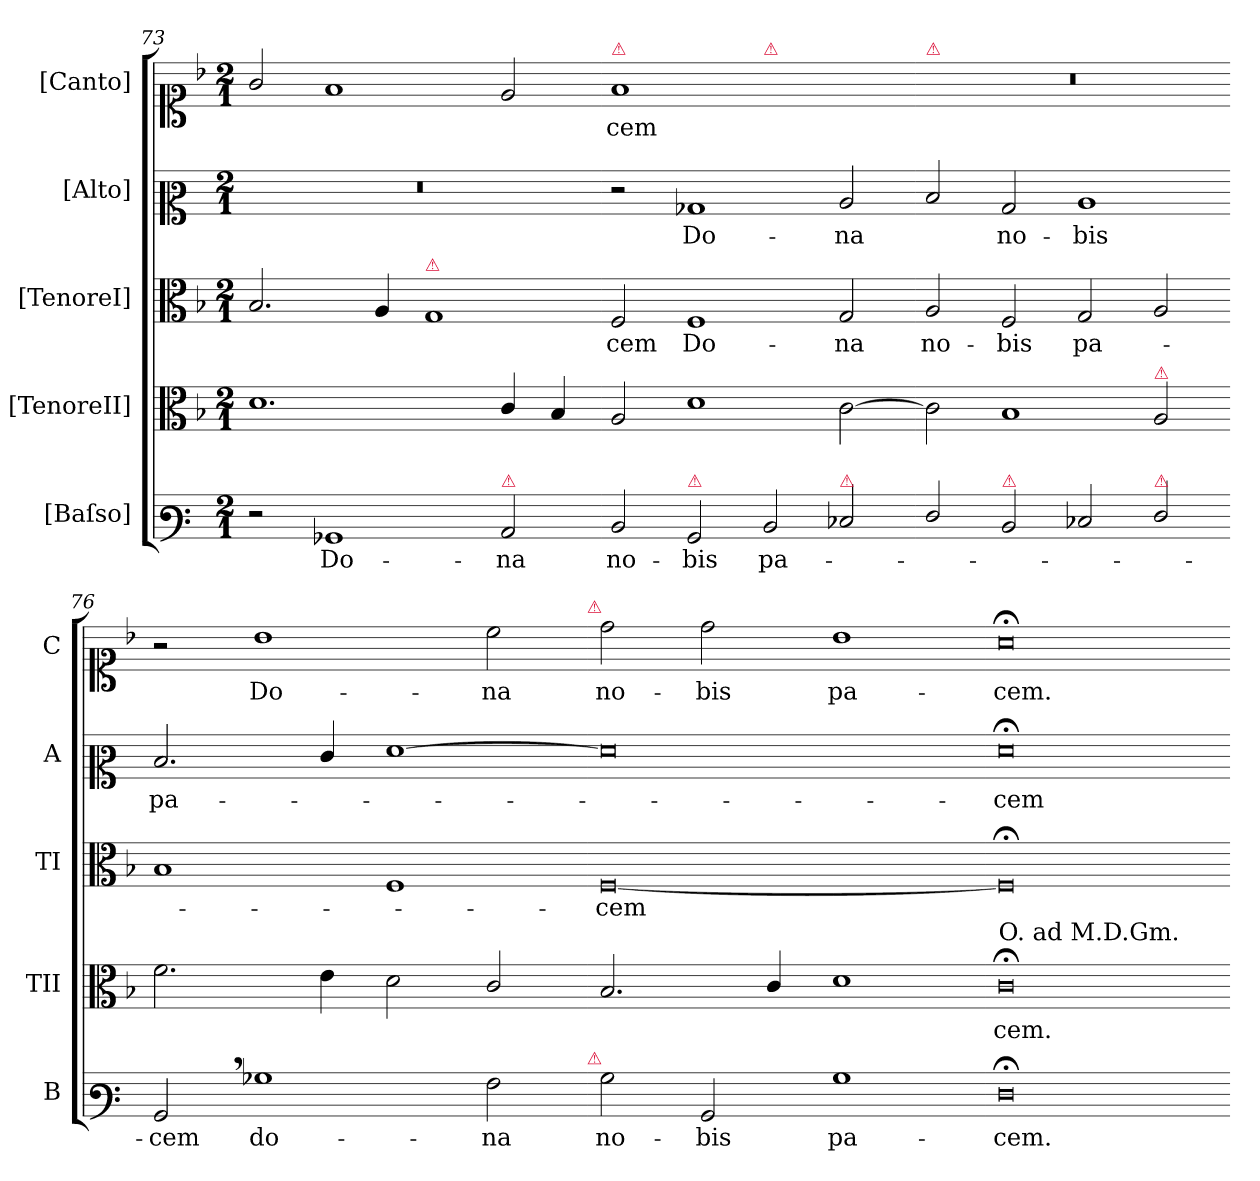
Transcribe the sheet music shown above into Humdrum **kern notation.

**kern	**text	**kern	**text	**kern	**text	**kern	**text	**kern	**text
*part5	*part5	*part4	*part4	*part3	*part3	*part2	*part2	*part1	*part1
*staff5	*staff5	*staff4	*staff4	*staff3	*staff3	*staff2	*staff2	*staff1	*staff1
*I"[Baſso]	*	*I"[TenoreII]	*	*I"[TenoreI]	*	*I"[Alto]	*	*I"[Canto]	*
*I'B	*	*I'TII	*	*I'TI	*	*I'A	*	*I'C	*
*clefF3	*	*clefC3	*	*clefC3	*	*clefC2	*	*clefC1	*
*	*	*k[b-]	*	*k[b-]	*	*	*	*k[b-]	*
*M2/1	*	*M2/1	*	*M2/1	*	*M2/1	*	*M2/1	*
=73	=73	=73	=73	=73	=73	=73	=73	=73	=73
2r	.	1.d\	.	2.B-/	.	0r	.	2g/	.
1BB-/	Do-	.	.	.	.	.	.	1f/	.
.	.	.	.	4A/	.	.	.	.	.
!	!	!	!	!LO:TX:a:color=crimson:t=⚠	!	!	!	!	!
.	.	.	.	1G/	.	.	.	.	.
!LO:TX:a:color=crimson:t=⚠	!	!	!	!	!	!	!	!	!
2C/	-na	4c/	.	.	.	.	.	2e/	.
.	.	4B-/	.	.	.	.	.	.	.
=74-	=74-	=74-	=74-	=74-	=74-	=74-	=74-	=74-	=74-
!	!	!	!	!	!	!	!	!LO:TX:a:color=crimson:t=⚠	!
!	!	!	!	!	!	!	!	!	!LO:LY:i
2D/	no-	2A/	.	2F/	-cem	2r	.	1f/	-cem
!LO:TX:a:color=crimson:t=⚠	!	!	!	!	!	!	!	!	!
!	!	!	!	!	!LO:LY:i	!	!	!	!
2BB-/	-bis	1d\	.	1F/	Do-	1B-/	Do-	.	.
!	!	!	!	!	!	!	!	!LO:TX:a:color=crimson:t=⚠	!
2D/	pa-	.	.	.	.	.	.	1ryy	.
!LO:TX:a:color=crimson:t=⚠	!	!	!	!	!	!	!	!	!
!	!	!	!	!	!LO:LY:i	!	!	!	!
2E-X/	.	[2c\	.	2G/	-na	2c/	-na	.	.
=75-	=75-	=75-	=75-	=75-	=75-	=75-	=75-	=75-	=75-
!	!	!	!	!	!	!	!	!LO:TX:a:color=crimson:t=⚠	!
!	!	!	!	!	!LO:LY:i	!	!	!	!
2F/	.	2c\]	.	2A/	no-	2d/	.	0r	.
!LO:TX:a:color=crimson:t=⚠	!	!	!	!	!	!	!	!	!
!	!	!	!	!	!LO:LY:i	!	!	!	!
2D/	.	1B-/	.	2F/	-bis	2B-/	no-	.	.
!	!	!	!	!	!LO:LY:i	!	!	!	!
2E-X/	.	.	.	2G/	pa-	1c/	-bis	.	.
!	!	!LO:TX:a:color=crimson:t=⚠	!	!	!	!	!	!	!
!LO:TX:a:color=crimson:t=⚠	!	!	!	!	!	!	!	!	!
2F/	.	2A/	.	2A/	.	.	.	.	.
=76-	=76-	=76-	=76-	=76-	=76-	=76-	=76-	=76-	=76-
2BB-,/	-cem	2.f\	.	1B-/	.	2.d/	pa-	2r	.
1B-\	do-	.	.	.	.	.	.	1b-\	Do-
.	.	4e\	.	.	.	4e/	.	.	.
.	.	2d\	.	1F/	.	[1f\	.	.	.
2A\	-na	2c/	.	.	.	.	.	2cc\	-na
!	!	!	!	!	!	!	!	!LO:TX:a:color=crimson:t=⚠	!
!LO:TX:a:color=crimson:t=⚠	!	!	!	!	!	!	!	!	!
=77-	=77-	=77-	=77-	=77-	=77-	=77-	=77-	=77-	=77-
!	!	!	!	!	!LO:LY:i	!	!	!	!
2B-\	no-	2.B-/	.	[0F/	-cem	0f\]	.	2dd\	no-
2BB-/	-bis	.	.	.	.	.	.	2dd\	-bis
.	.	4c/	.	.	.	.	.	.	.
1B-\	pa-	1d\	.	.	.	.	.	1b-\	pa-
=78-	=78-	=78-	=78-	=78-	=78-	=78-	=78-	=78-	=78-
!	!	!LO:TX:a:t=O. ad M.D.Gm.	!	!	!	!	!	!	!
0F;<\	-cem.	0c;<\	-cem.	0F;</]	.	0f;<\	-cem	0a;<\	-cem.
=-	=-	=-	=-	=-	=-	=-	=-	=-	=-
*-	*-	*-	*-	*-	*-	*-	*-	*-	*-
